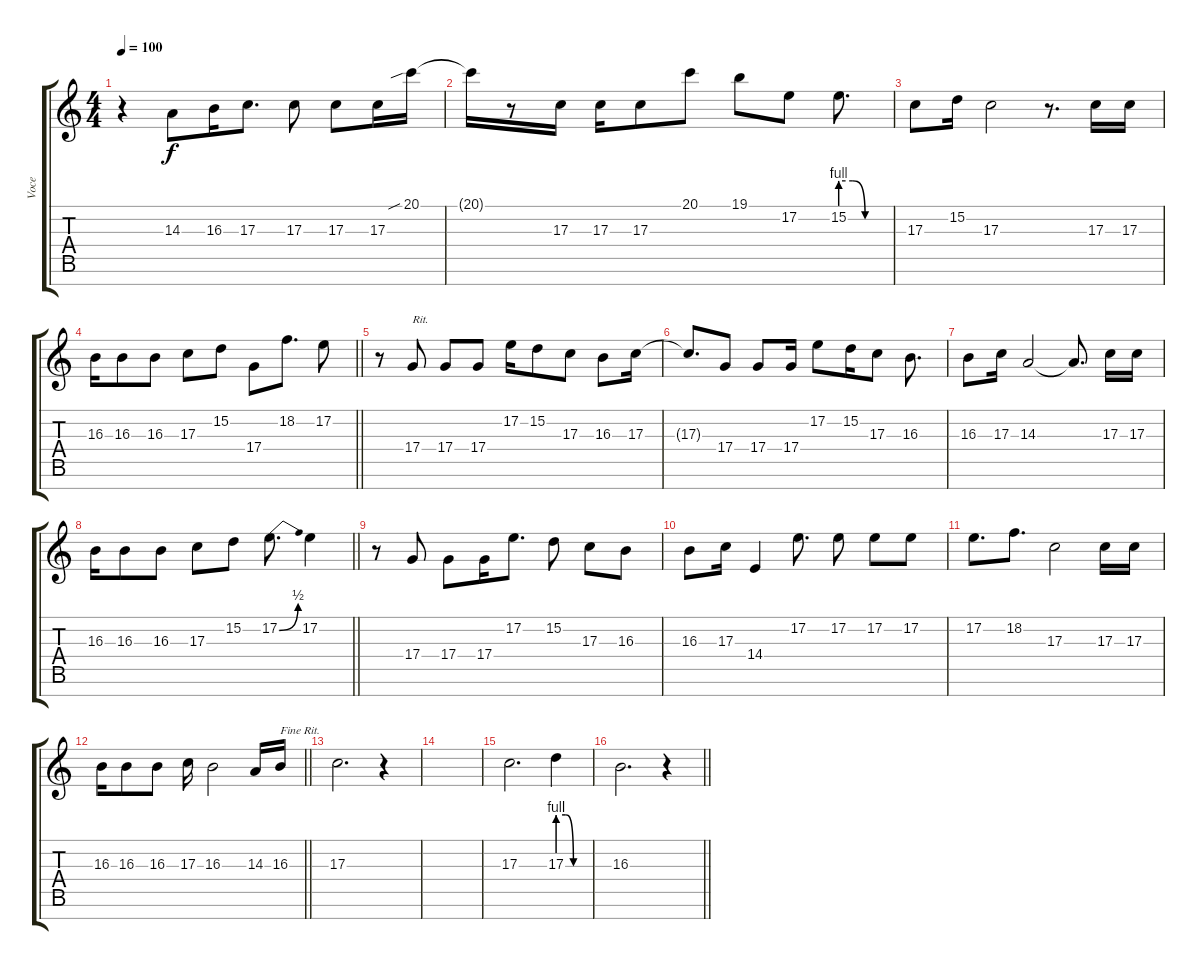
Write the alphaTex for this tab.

\track ("Voce" "Voce") {instrument lead1square}
\staff {score tabs}
\tuning (E4 B3 G3 D3 A2 E2 B1) {hide}
\ts (4 4)
\tempo 100
\clef g2
\ks c
r.4{dy f} 14.3.8 16.3.16 17.3.8{d} 17.3.8 17.3.8 17.3.16 20.1{sib}.16 |
20.1{t}.16 r.8 17.3.16 17.3.16 17.3.8 20.1.8 19.1.8 17.2.8 15.2{be (custom 0 4 15 4 30 0 60 0)}.8{d} |
17.3.8 15.2.16 17.3.2 r.8{d} 17.3.16 17.3.16 |
\barLineRight lightlight
16.3.16 16.3.8 16.3.8 17.3.8 15.2.8 17.4.8 18.2.8{d} 17.2.8 |
r.8 17.4.8{txt "Rit."} 17.4.8 17.4.8 17.2.16 15.2.8 17.3.8 16.3.8 17.3.16 |
17.3{t}.8{d} 17.4.8 17.4.8 17.4.16 17.2.8 15.2.16 17.3.8 16.3.8{d} |
16.3.8 17.3.16 14.3.2 14.3{t}.8{d} 17.3.16 17.3.16 |
\barLineRight lightlight
16.3.16 16.3.8 16.3.8 17.3.8 15.2.8 17.2{be (bend 0 0 60 2)}.8{d} 17.2.4 |
r.8 17.4.8 17.4.8 17.4.16 17.2.8{d} 15.2.8 17.3.8 16.3.8 |
16.3.8 17.3.16 14.4.4 17.2.8{d} 17.2.8 17.2.8 17.2.8 |
17.2.8{d} 18.2.8{d} 17.3.2 17.3.16 17.3.16 |
\barLineRight lightlight
16.3.16 16.3.8 16.3.8 17.3.16 16.3.2 14.3.16 16.3.16{txt "Fine Rit."} |
17.3.2{d} r.4 |
|
17.3.2{d} 17.3{be (custom 0 4 15 4 30 0 60 0)}.4 |
\barLineRight lightlight
16.3.2{d} r.4
